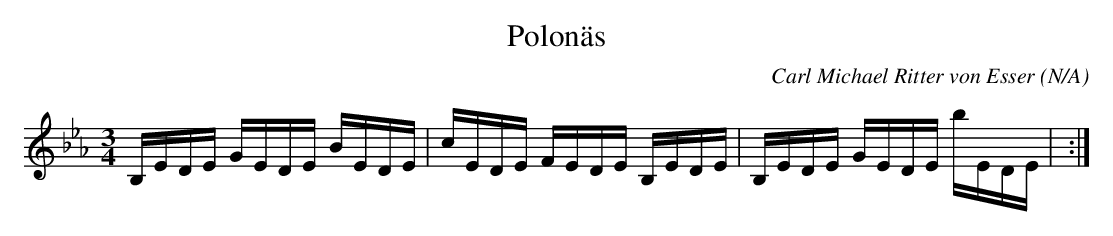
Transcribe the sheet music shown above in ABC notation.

X:1
T:Polonäs
C:Carl Michael Ritter von Esser
O:N/A
M:3/4
L:1/16
K:Eb
 B,EDE GEDE BEDE |cEDE FEDE B,EDE | B,EDE GEDE bEDE | :|
